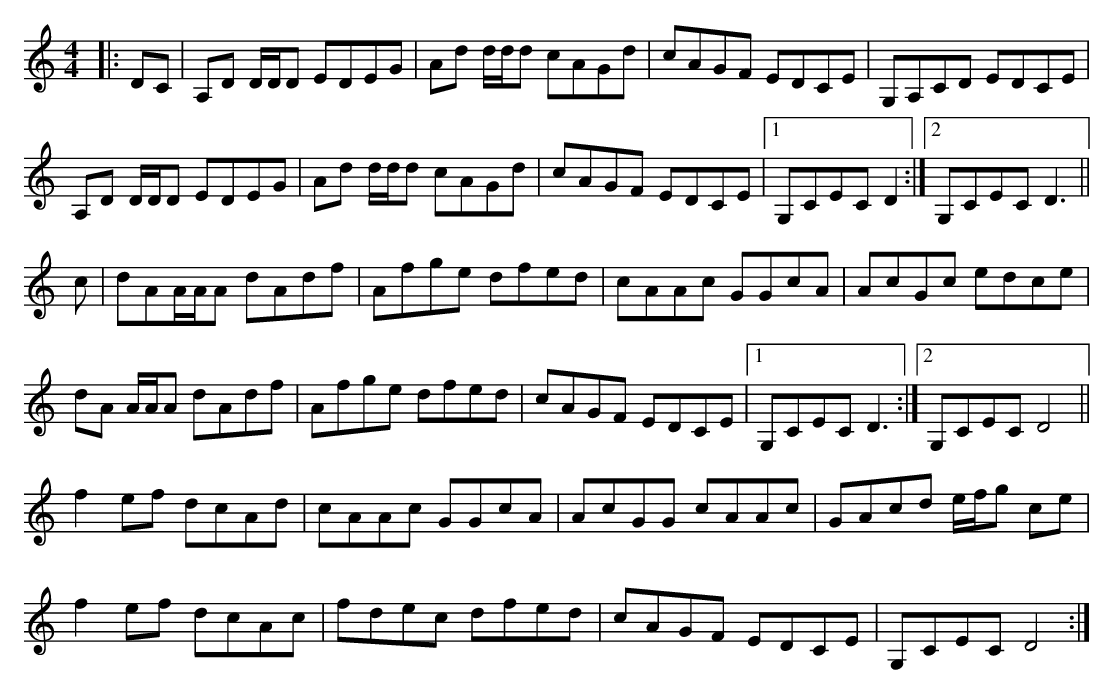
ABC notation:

X:1
M:4/4
K:Ddor
|:DC|A,D D/D/D EDEG|Ad d/d/d cAGd|cAGF EDCE|G,A,CD EDCE|
A,D D/D/D EDEG|Ad d/d/d cAGd|cAGF EDCE|1 G,CEC D2:|2 G,CEC D3||
c|dAA/A/A dAdf|Afge dfed|cAAc GGcA|AcGc edce|
dA A/A/A dAdf|Afge dfed|cAGF EDCE|1 G,CEC D3:|2 G,CEC D4||
f2 ef dcAd|cAAc GGcA|AcGG cAAc|GAcd e/f/g ce|
f2 ef dcAc|fdec dfed|cAGF EDCE|G,CEC D4:|
